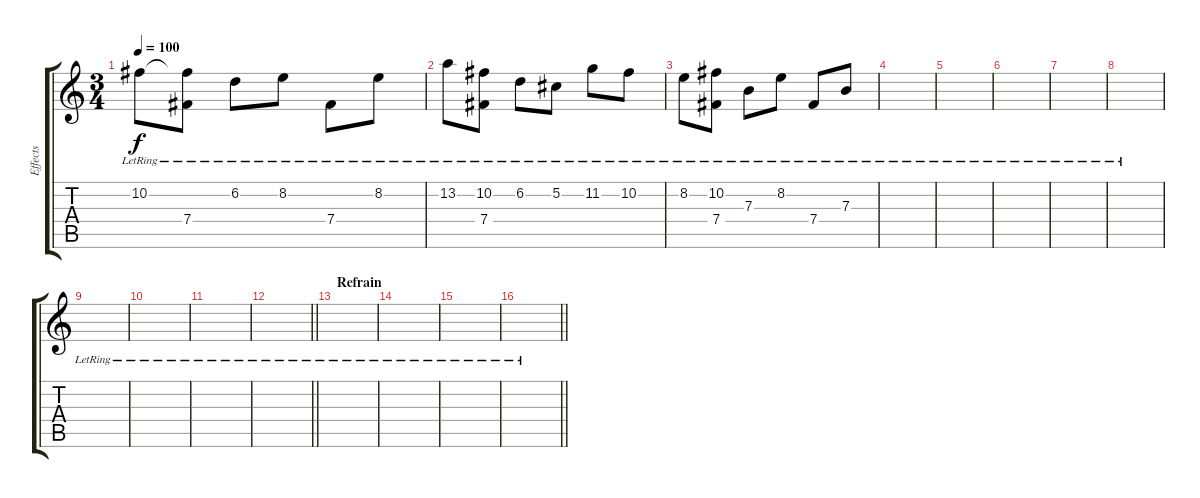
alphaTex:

\track ("Effects" "Effects") {instrument electricguitarjazz}
\staff {score tabs}
\tuning (Db4 Ab3 E3 B2 Gb2 B1) {hide}
\ts (3 4)
\tempo 100
\clef g2
\ks c
10.2{lr}.8{dy f balance 8} (10.2{t} 7.4{lr}).8 6.2{lr}.8 8.2{lr}.8 7.4{lr}.8 8.2{lr}.8 |
13.2{lr}.8 (10.2 7.4{lr}).8 6.2{lr}.8 5.2{lr}.8 11.2{lr}.8 10.2{lr}.8 |
8.2{lr}.8 (10.2{lr} 7.4{lr}).8 7.3{lr}.8 8.2{lr}.8 7.4{lr}.8 7.3{lr}.8 |
|
|
|
|
|
|
|
|
\barLineRight lightlight
|
\section ("" "Refrain")
|
|
|
\barLineRight lightlight
